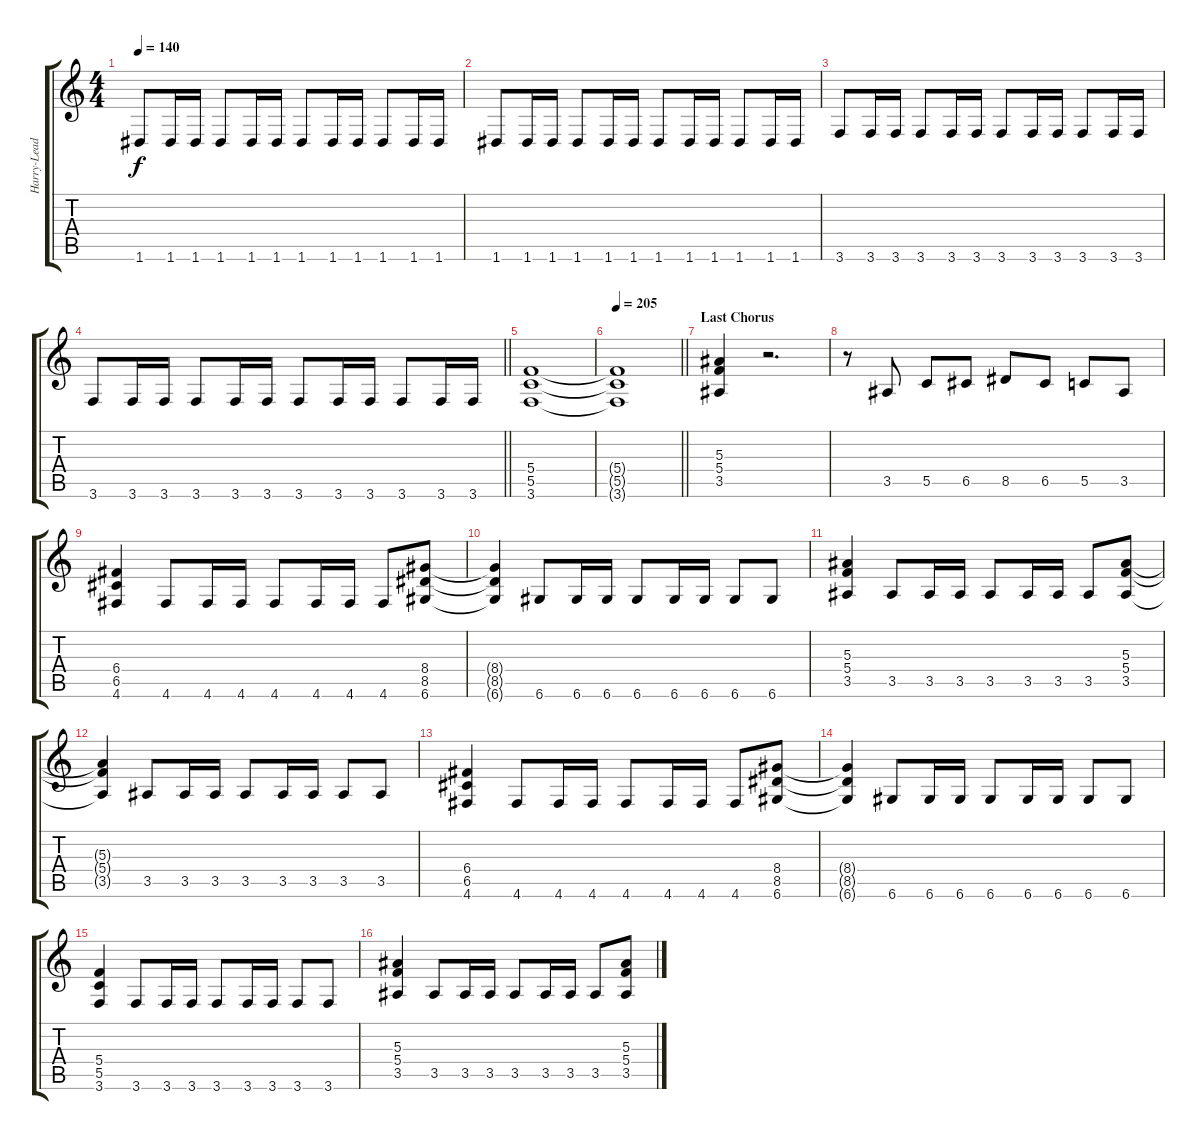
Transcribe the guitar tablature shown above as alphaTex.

\track ("Harry-Lead" "Harry-Lead") {instrument distortionguitar}
\staff {score tabs}
\tuning (D4 A3 F3 C3 G2 D2) {hide}
\ts (4 4)
\tempo 140
\clef g2
\ks c
1.6.8{dy f} 1.6.16 1.6.16 1.6.8 1.6.16 1.6.16 1.6.8 1.6.16 1.6.16 1.6.8 1.6.16 1.6.16 |
1.6.8 1.6.16 1.6.16 1.6.8 1.6.16 1.6.16 1.6.8 1.6.16 1.6.16 1.6.8 1.6.16 1.6.16 |
3.6.8 3.6.16 3.6.16 3.6.8 3.6.16 3.6.16 3.6.8 3.6.16 3.6.16 3.6.8 3.6.16 3.6.16 |
\barLineRight lightlight
3.6.8 3.6.16 3.6.16 3.6.8 3.6.16 3.6.16 3.6.8 3.6.16 3.6.16 3.6.8 3.6.16 3.6.16 |
(5.4 5.5 3.6).1 |
\tempo 205
\barLineRight lightlight
(5.4{t} 5.5{t} 3.6{t}).1 |
\section ("" "Last Chorus")
(5.3 5.4 3.5).4 r.2{d} |
r.8 3.5.8 5.5.8 6.5.8 8.5.8 6.5.8 5.5.8 3.5.8 |
(6.4 6.5 4.6).4 4.6.8 4.6.16 4.6.16 4.6.8 4.6.16 4.6.16 4.6.8 (8.4 8.5 6.6).8 |
(8.4{t} 8.5{t} 6.6{t}).4 6.6.8 6.6.16 6.6.16 6.6.8 6.6.16 6.6.16 6.6.8 6.6.8 |
(5.3 5.4 3.5).4 3.5.8 3.5.16 3.5.16 3.5.8 3.5.16 3.5.16 3.5.8 (5.3 5.4 3.5).8 |
(5.3{t} 5.4{t} 3.5{t}).4 3.5.8 3.5.16 3.5.16 3.5.8 3.5.16 3.5.16 3.5.8 3.5.8 |
(6.4 6.5 4.6).4 4.6.8 4.6.16 4.6.16 4.6.8 4.6.16 4.6.16 4.6.8 (8.4 8.5 6.6).8 |
(8.4{t} 8.5{t} 6.6{t}).4 6.6.8 6.6.16 6.6.16 6.6.8 6.6.16 6.6.16 6.6.8 6.6.8 |
(5.4 5.5 3.6).4 3.6.8 3.6.16 3.6.16 3.6.8 3.6.16 3.6.16 3.6.8 3.6.8 |
(5.3 5.4 3.5).4 3.5.8 3.5.16 3.5.16 3.5.8 3.5.16 3.5.16 3.5.8 (5.3 5.4 3.5).8
